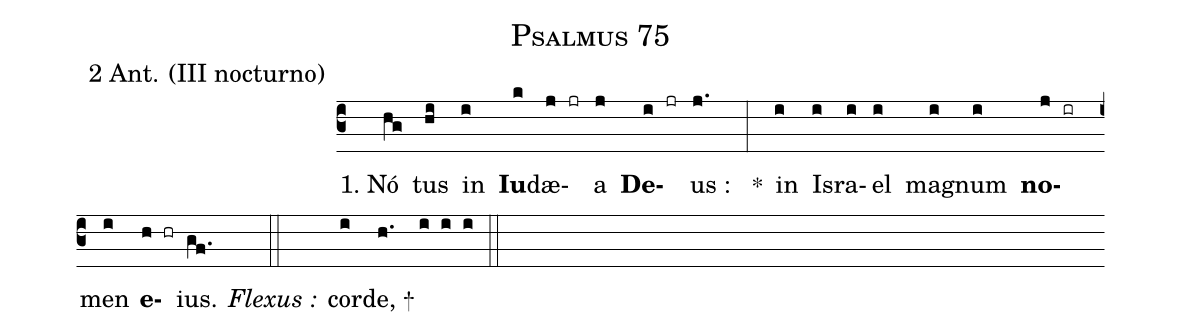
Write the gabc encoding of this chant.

name:Psalmus 75;
office-part: 2 Ant. (III nocturno);
%%
(c3)
~1.~N{ó}(hg) tus(hi) in(i) <b>Iu</b>(k)dæ(j jr)a(j)
<b>De</b>(i jr)us~:(j. ) ~*(:) in(i) Is(i)ra(i)el(i) ma(i)gnum(i)
<b>no</b>(j ir z)men(i) <b>e</b>(h hr)ius.(gf.)

<i>Fl</i>{<i>e</i>}<i>xus~:</i>(::) cor(i)de,~<sp>+</sp>(h.  i i i) (::)

% vim: se enc=utf8 fenc=utf8 digraph syn=gabc:
